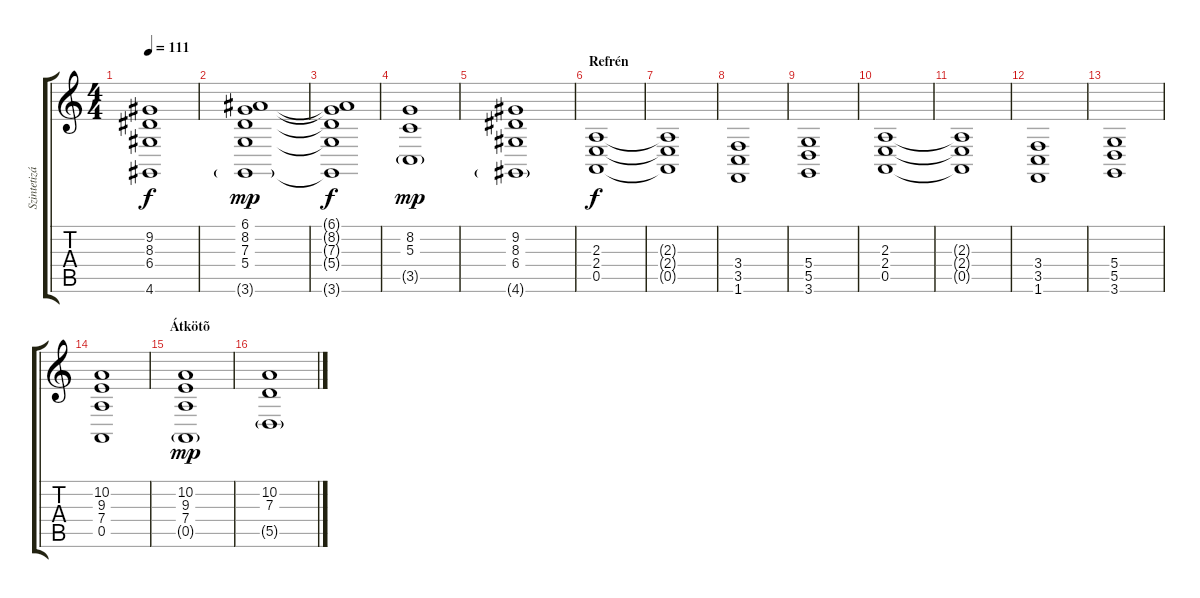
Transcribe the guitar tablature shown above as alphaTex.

\track ("Szintetizátor" "Szintetizá") {instrument synthstrings1}
\staff {score tabs}
\tuning (E4 B3 G3 D3 A2 E2) {hide}
\ts (4 4)
\tempo 111
\clef g2
\ks c
(9.2{t} 8.3{t} 6.4{t} 4.6{t}).1{dy f} |
(6.1 8.2 7.3 5.4 3.6{g}).1{dy mp} |
(6.1{t} 8.2{t} 7.3{t} 5.4{t} 3.6{t}).1{dy f} |
(8.2 5.3 3.5{g}).1{dy mp} |
(9.2 8.3 6.4 4.6{g}).1 |
\section ("" "Refrén")
(2.3 2.4 0.5).1{dy f volume 10} |
(2.3{t} 2.4{t} 0.5{t}).1 |
(3.4 3.5 1.6).1 |
(5.4 5.5 3.6).1 |
(2.3 2.4 0.5).1 |
(2.3{t} 2.4{t} 0.5{t}).1 |
(3.4 3.5 1.6).1 |
(5.4 5.5 3.6).1 |
(10.2 9.3 7.4 0.5).1 |
\section ("" "Átkötõ")
(10.2 9.3 7.4 0.5{g}).1{dy mp volume 7} |
(10.2 7.3 5.5{g}).1
